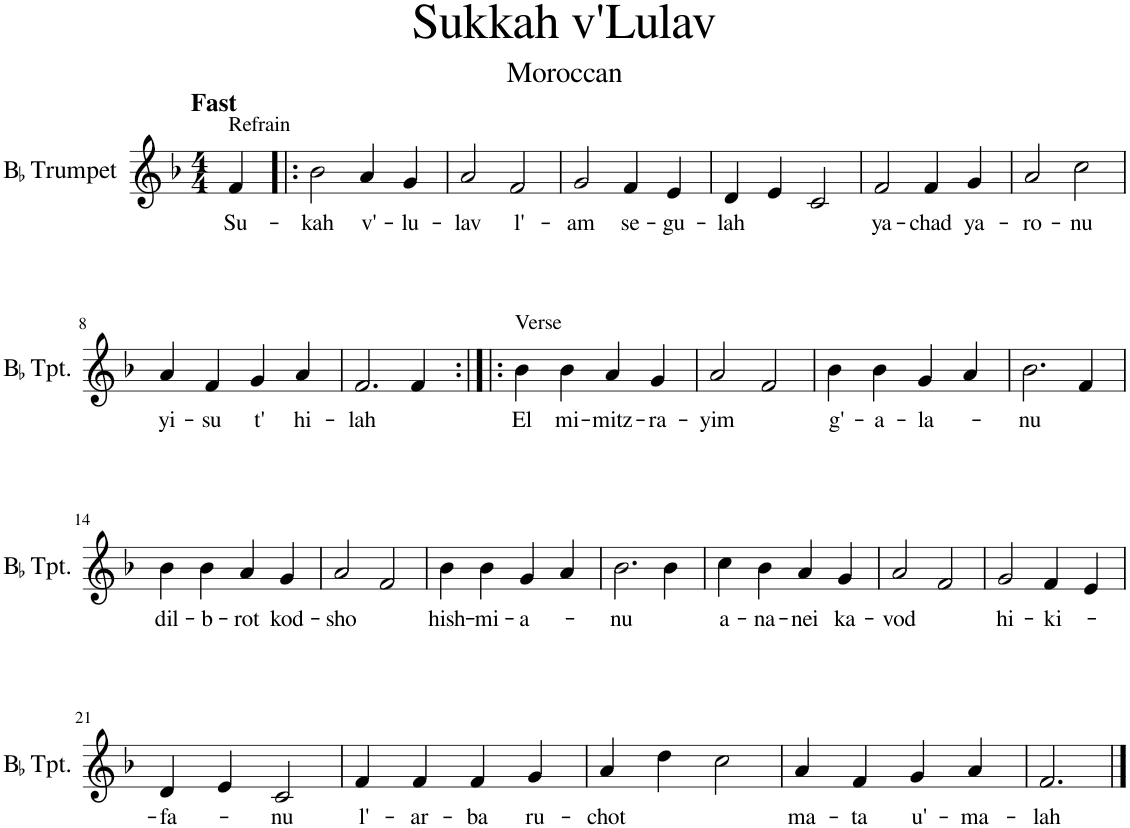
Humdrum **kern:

**kern	**text
*part1	*part1
*staff1	*staff1
*I"BaccidentalFlat Trumpet	*
*I'BaccidentalFlat Tpt.	*
*clefG2	*
*Trd1c2	*
*k[b-]	*
*M4/4	*
=1	=1
!LO:TX:a:B:t=Fast	!
!LO:TX:a:t=Refrain	!
!	!LO:LY:b
4f/	Su-
=2!|:	=2!|:
!	!LO:LY:b
2b-\	-kah
!	!LO:LY:b
4a/	v'-
!	!LO:LY:b
4g/	-lu-
=3	=3
!	!LO:LY:b
2a/	-lav
!	!LO:LY:b
2f/	l'-
=4	=4
!	!LO:LY:b
2g/	-am
!	!LO:LY:b
4f/	se-
!	!LO:LY:b
4e/	-gu-
=5	=5
!	!LO:LY:b
4d/	-lah
4e/	.
2c/	.
=6	=6
!	!LO:LY:b
2f/	ya-
!	!LO:LY:b
4f/	-chad
!	!LO:LY:b
4g/	ya-
=7	=7
!	!LO:LY:b
2a/	-ro-
!	!LO:LY:b
2cc\	-nu
!!LO:LB:g=z
=8	=8
!	!LO:LY:b
4a/	yi-
!	!LO:LY:b
4f/	-su
!	!LO:LY:b
4g/	t'
!	!LO:LY:b
4a/	hi-
=9	=9
!	!LO:LY:b
2.f/	-lah
4f/	.
=10:|!|:	=10:|!|:
!LO:TX:a:t=Verse	!
!	!LO:LY:b
4b-\	El
!	!LO:LY:b
4b-\	mi-
!	!LO:LY:b
4a/	-mitz-
!	!LO:LY:b
4g/	-ra-
=11	=11
!	!LO:LY:b
2a/	-yim
2f/	.
=12	=12
!	!LO:LY:b
4b-\	g'-
!	!LO:LY:b
4b-\	-a-
!	!LO:LY:b
4g/	-la-
4a/	.
=13	=13
!	!LO:LY:b
2.b-\	-nu
4f/	.
!!LO:LB:g=z
=14	=14
!	!LO:LY:b
4b-\	dil-
!	!LO:LY:b
4b-\	-b-
!	!LO:LY:b
4a/	-rot
!	!LO:LY:b
4g/	kod-
=15	=15
!	!LO:LY:b
2a/	-sho
2f/	.
=16	=16
!	!LO:LY:b
4b-\	hish-
!	!LO:LY:b
4b-\	-mi-
!	!LO:LY:b
4g/	-a-
4a/	.
=17	=17
!	!LO:LY:b
2.b-\	-nu
4b-\	.
=18	=18
!	!LO:LY:b
4cc\	a-
!	!LO:LY:b
4b-\	-na-
!	!LO:LY:b
4a/	-nei
!	!LO:LY:b
4g/	ka-
=19	=19
!	!LO:LY:b
2a/	-vod
2f/	.
=20	=20
!	!LO:LY:b
2g/	hi-
!	!LO:LY:b
4f/	-ki-
4e/	.
!!LO:LB:g=z
=21	=21
!	!LO:LY:b
4d/	-fa-
4e/	.
!	!LO:LY:b
2c/	-nu
=22	=22
!	!LO:LY:b
4f/	l'-
!	!LO:LY:b
4f/	-ar-
!	!LO:LY:b
4f/	-ba
!	!LO:LY:b
4g/	ru-
=23	=23
!	!LO:LY:b
4a/	-chot
4dd\	.
2cc\	.
=24	=24
!	!LO:LY:b
4a/	ma-
!	!LO:LY:b
4f/	-ta
!	!LO:LY:b
4g/	u'-
!	!LO:LY:b
4a/	-ma-
=25	=25
!	!LO:LY:b
2.f/	-lah
==	==
*-	*-
